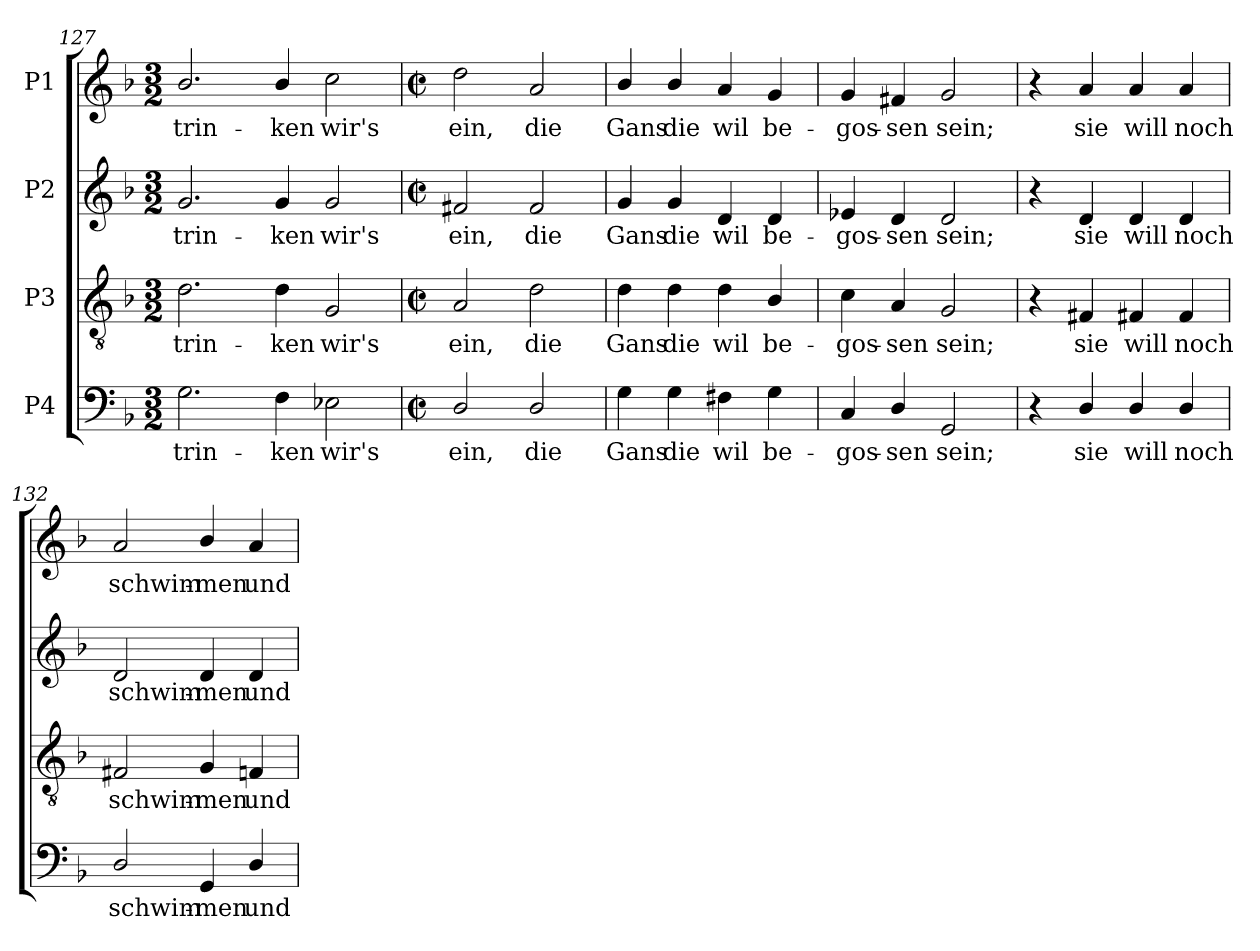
**kern	**text	**kern	**text	**kern	**text	**kern	**text
*part4	*part4	*part3	*part3	*part2	*part2	*part1	*part1
*staff4	*staff4	*staff3	*staff3	*staff2	*staff2	*staff1	*staff1
*I"P4	*	*I"P3	*	*I"P2	*	*I"P1	*
*clefF4	*	*clefGv2	*	*clefG2	*	*clefG2	*
*	*	*ITrd7c12	*	*	*	*	*
*k[b-]	*	*k[b-]	*	*k[b-]	*	*k[b-]	*
*F:	*	*F:	*	*F:	*	*F:	*
*M3/2	*	*M3/2	*	*M3/2	*	*M3/2	*
=127	=127	=127	=127	=127	=127	=127	=127
!	!LO:LY:b:color=#000000	!	!	!	!	!	!
!	!	!	!LO:LY:b:color=#000000	!	!	!	!
!	!	!	!	!	!LO:LY:b:color=#000000	!	!
!	!	!	!	!	!	!	!LO:LY:b:color=#000000
2.Gi\	trin-	2.Di\	trin-	2.gi/	trin-	2.b-i/	trin-
!	!LO:LY:b:color=#000000	!	!	!	!	!	!
!	!	!	!LO:LY:b:color=#000000	!	!	!	!
!	!	!	!	!	!LO:LY:b:color=#000000	!	!
!	!	!	!	!	!	!	!LO:LY:b:color=#000000
4Fi\	-ken	4Di\	-ken	4gi/	-ken	4b-i/	-ken
!	!LO:LY:b:color=#000000	!	!	!	!	!	!
!	!	!	!LO:LY:b:color=#000000	!	!	!	!
!	!	!	!	!	!LO:LY:b:color=#000000	!	!
!	!	!	!	!	!	!	!LO:LY:b:color=#000000
2E-Xi\	wir's	2GGi/	wir's	2gi/	wir's	2cci\	wir's
!!LO:LB:g=z
=128	=128	=128	=128	=128	=128	=128	=128
*M2/2	*	*M2/2	*	*M2/2	*	*M2/2	*
*met(c|)	*	*met(c|)	*	*met(c|)	*	*met(c|)	*
!	!LO:LY:b:color=#000000	!	!	!	!	!	!
!	!	!	!LO:LY:b:color=#000000	!	!	!	!
!	!	!	!	!	!LO:LY:b:color=#000000	!	!
!	!	!	!	!	!	!	!LO:LY:b:color=#000000
2Di/	ein,	2AAi/	ein,	2f#Xi/	ein,	2ddi\	ein,
!	!LO:LY:b:color=#000000	!	!	!	!	!	!
!	!	!	!LO:LY:b:color=#000000	!	!	!	!
!	!	!	!	!	!LO:LY:b:color=#000000	!	!
!	!	!	!	!	!	!	!LO:LY:b:color=#000000
2Di/	die	2Di\	die	2f#i/	die	2ai/	die
=129	=129	=129	=129	=129	=129	=129	=129
!	!LO:LY:b:color=#000000	!	!	!	!	!	!
!	!	!	!LO:LY:b:color=#000000	!	!	!	!
!	!	!	!	!	!LO:LY:b:color=#000000	!	!
!	!	!	!	!	!	!	!LO:LY:b:color=#000000
4Gi\	Gans	4Di\	Gans	4gi/	Gans	4b-i/	Gans
!	!LO:LY:b:color=#000000	!	!	!	!	!	!
!	!	!	!LO:LY:b:color=#000000	!	!	!	!
!	!	!	!	!	!LO:LY:b:color=#000000	!	!
!	!	!	!	!	!	!	!LO:LY:b:color=#000000
4Gi\	die	4Di\	die	4gi/	die	4b-i/	die
!	!LO:LY:b:color=#000000	!	!	!	!	!	!
!	!	!	!LO:LY:b:color=#000000	!	!	!	!
!	!	!	!	!	!LO:LY:b:color=#000000	!	!
!	!	!	!	!	!	!	!LO:LY:b:color=#000000
4F#Xi\	wil	4Di\	wil	4di/	wil	4ai/	wil
!	!LO:LY:b:color=#000000	!	!	!	!	!	!
!	!	!	!LO:LY:b:color=#000000	!	!	!	!
!	!	!	!	!	!LO:LY:b:color=#000000	!	!
!	!	!	!	!	!	!	!LO:LY:b:color=#000000
4Gi\	be-	4BB-i/	be-	4di/	be-	4gi/	be-
=130	=130	=130	=130	=130	=130	=130	=130
!	!LO:LY:b:color=#000000	!	!	!	!	!	!
!	!	!	!LO:LY:b:color=#000000	!	!	!	!
!	!	!	!	!	!LO:LY:b:color=#000000	!	!
!	!	!	!	!	!	!	!LO:LY:b:color=#000000
4Ci/	-gos-	4Ci\	-gos-	4e-Xi/	-gos-	4gi/	-gos-
!	!LO:LY:b:color=#000000	!	!	!	!	!	!
!	!	!	!LO:LY:b:color=#000000	!	!	!	!
!	!	!	!	!	!LO:LY:b:color=#000000	!	!
!	!	!	!	!	!	!	!LO:LY:b:color=#000000
4Di/	-sen	4AAi/	-sen	4di/	-sen	4f#Xi/	-sen
!	!LO:LY:b:color=#000000	!	!	!	!	!	!
!	!	!	!LO:LY:b:color=#000000	!	!	!	!
!	!	!	!	!	!LO:LY:b:color=#000000	!	!
!	!	!	!	!	!	!	!LO:LY:b:color=#000000
2GGi/	sein;	2GGi/	sein;	2di/	sein;	2gi/	sein;
=131	=131	=131	=131	=131	=131	=131	=131
4r	.	4r	.	4r	.	4r	.
!	!LO:LY:b:color=#000000	!	!	!	!	!	!
!	!	!	!LO:LY:b:color=#000000	!	!	!	!
!	!	!	!	!	!LO:LY:b:color=#000000	!	!
!	!	!	!	!	!	!	!LO:LY:b:color=#000000
4Di/	sie	4FF#Xi/	sie	4di/	sie	4ai/	sie
!	!LO:LY:b:color=#000000	!	!	!	!	!	!
!	!	!	!LO:LY:b:color=#000000	!	!	!	!
!	!	!	!	!	!LO:LY:b:color=#000000	!	!
!	!	!	!	!	!	!	!LO:LY:b:color=#000000
4Di/	will	4FF#Xi/	will	4di/	will	4ai/	will
!	!LO:LY:b:color=#000000	!	!	!	!	!	!
!	!	!	!LO:LY:b:color=#000000	!	!	!	!
!	!	!	!	!	!LO:LY:b:color=#000000	!	!
!	!	!	!	!	!	!	!LO:LY:b:color=#000000
4Di/	noch	4FF#i/	noch	4di/	noch	4ai/	noch
=132	=132	=132	=132	=132	=132	=132	=132
!	!LO:LY:b:color=#000000	!	!	!	!	!	!
!	!	!	!LO:LY:b:color=#000000	!	!	!	!
!	!	!	!	!	!LO:LY:b:color=#000000	!	!
!	!	!	!	!	!	!	!LO:LY:b:color=#000000
2Di/	schwim-	2FF#Xi/	schwim-	2di/	schwim-	2ai/	schwim-
!	!LO:LY:b:color=#000000	!	!	!	!	!	!
!	!	!	!LO:LY:b:color=#000000	!	!	!	!
!	!	!	!	!	!LO:LY:b:color=#000000	!	!
!	!	!	!	!	!	!	!LO:LY:b:color=#000000
4GGi/	-men	4GGi/	-men	4di/	-men	4b-i/	-men
!	!LO:LY:b:color=#000000	!	!	!	!	!	!
!	!	!	!LO:LY:b:color=#000000	!	!	!	!
!	!	!	!	!	!LO:LY:b:color=#000000	!	!
!	!	!	!	!	!	!	!LO:LY:b:color=#000000
4Di/	und	4FFni/	und	4di/	und	4ai/	und
=	=	=	=	=	=	=	=
*-	*-	*-	*-	*-	*-	*-	*-
